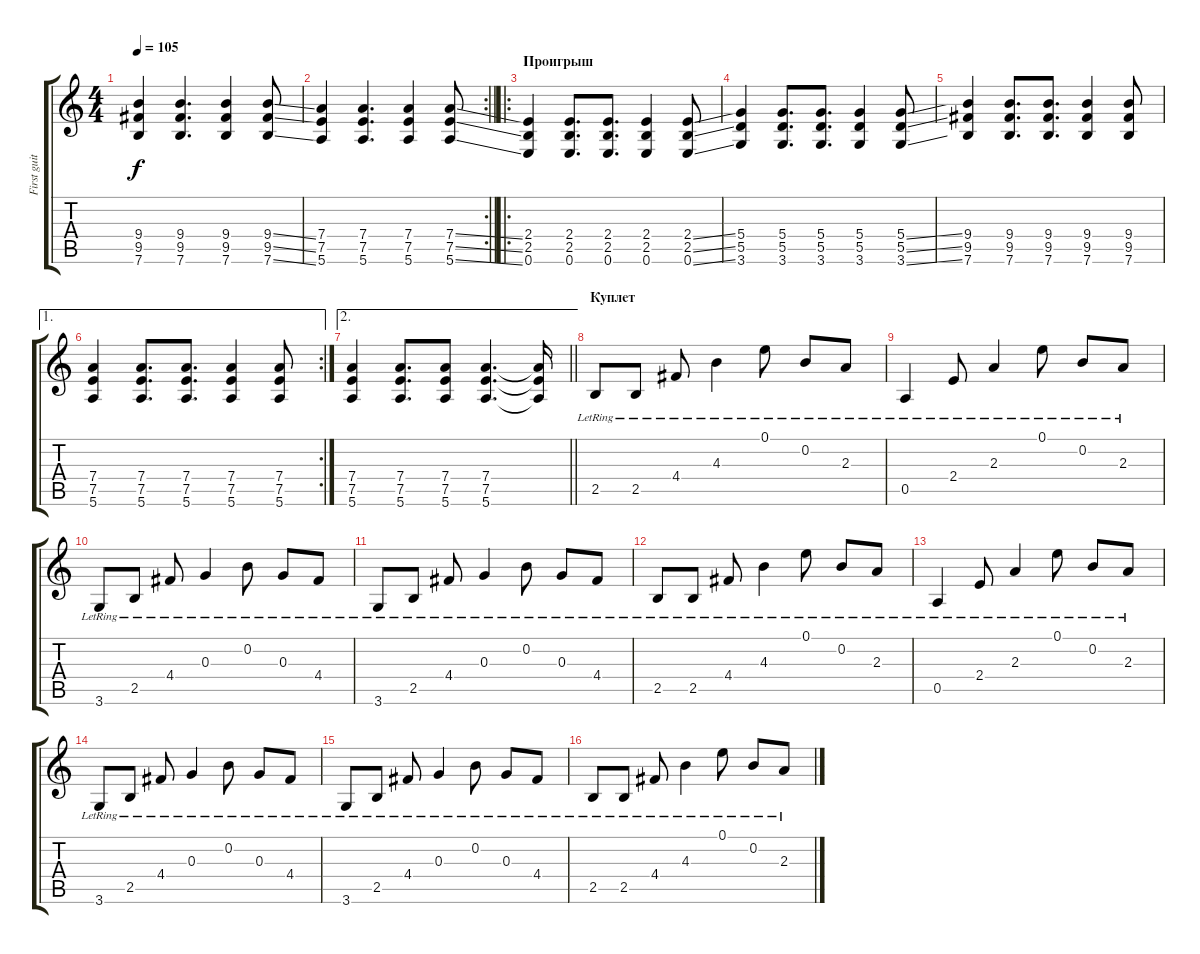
\track ("First guitar" "First guit") {solo instrument electricguitarclean}
\staff {score tabs}
\tuning (E4 B3 G3 D3 A2 E2) {hide}
\ts (4 4)
\tempo 105
\clef g2
\ks c
(9.4 9.5 7.6).4{dy f} (9.4 9.5 7.6).4{d} (9.4 9.5 7.6).4 (9.4{ss} 9.5{ss} 7.6{ss}).8 |
\rc 2
\barLineRight lightlight
(7.4 7.5 5.6).4 (7.4 7.5 5.6).4{d} (7.4 7.5 5.6).4 (7.4{ss} 7.5{ss} 5.6{ss}).8 |
\ro
\section ("" "Проигрыш")
(2.4 2.5 0.6).4 (2.4 2.5 0.6).8{d} (2.4 2.5 0.6).8{d} (2.4 2.5 0.6).4 (2.4{ss} 2.5{ss} 0.6{ss}).8 |
(5.4 5.5 3.6).4 (5.4 5.5 3.6).8{d} (5.4 5.5 3.6).8{d} (5.4 5.5 3.6).4 (5.4{ss} 5.5{ss} 3.6{ss}).8 |
(9.4 9.5 7.6).4 (9.4 9.5 7.6).8{d} (9.4 9.5 7.6).8{d} (9.4 9.5 7.6).4 (9.4 9.5 7.6).8 |
\ae 1
\rc 2
(7.4 7.5 5.6).4 (7.4 7.5 5.6).8{d} (7.4 7.5 5.6).8{d} (7.4 7.5 5.6).4 (7.4 7.5 5.6).8 |
\ae 2
\barLineRight lightlight
(7.4 7.5 5.6).4 (7.4 7.5 5.6).8{d} (7.4 7.5 5.6).8 (7.4 7.5 5.6).4{d} (7.4{t} 7.5{t} 5.6{t}).16 |
\section ("" "Куплет")
2.5{lr}.8{instrument electricguitarclean} 2.5{lr}.8 4.4{lr}.8 4.3{lr}.4 0.1{lr}.8 0.2{lr}.8 2.3{lr}.8 |
0.5{lr}.4 2.4{lr}.8 2.3{lr}.4 0.1{lr}.8 0.2{lr}.8 2.3{lr}.8 |
3.6{lr}.8 2.5{lr}.8 4.4{lr}.8 0.3{lr}.4 0.2{lr}.8 0.3{lr}.8 4.4{lr}.8 |
3.6{lr}.8 2.5{lr}.8 4.4{lr}.8 0.3{lr}.4 0.2{lr}.8 0.3{lr}.8 4.4{lr}.8 |
2.5{lr}.8 2.5{lr}.8 4.4{lr}.8 4.3{lr}.4 0.1{lr}.8 0.2{lr}.8 2.3{lr}.8 |
0.5{lr}.4 2.4{lr}.8 2.3{lr}.4 0.1{lr}.8 0.2{lr}.8 2.3{lr}.8 |
3.6{lr}.8 2.5{lr}.8 4.4{lr}.8 0.3{lr}.4 0.2{lr}.8 0.3{lr}.8 4.4{lr}.8 |
3.6{lr}.8 2.5{lr}.8 4.4{lr}.8 0.3{lr}.4 0.2{lr}.8 0.3{lr}.8 4.4{lr}.8 |
2.5{lr}.8 2.5{lr}.8 4.4{lr}.8 4.3{lr}.4 0.1{lr}.8 0.2{lr}.8 2.3{lr}.8
